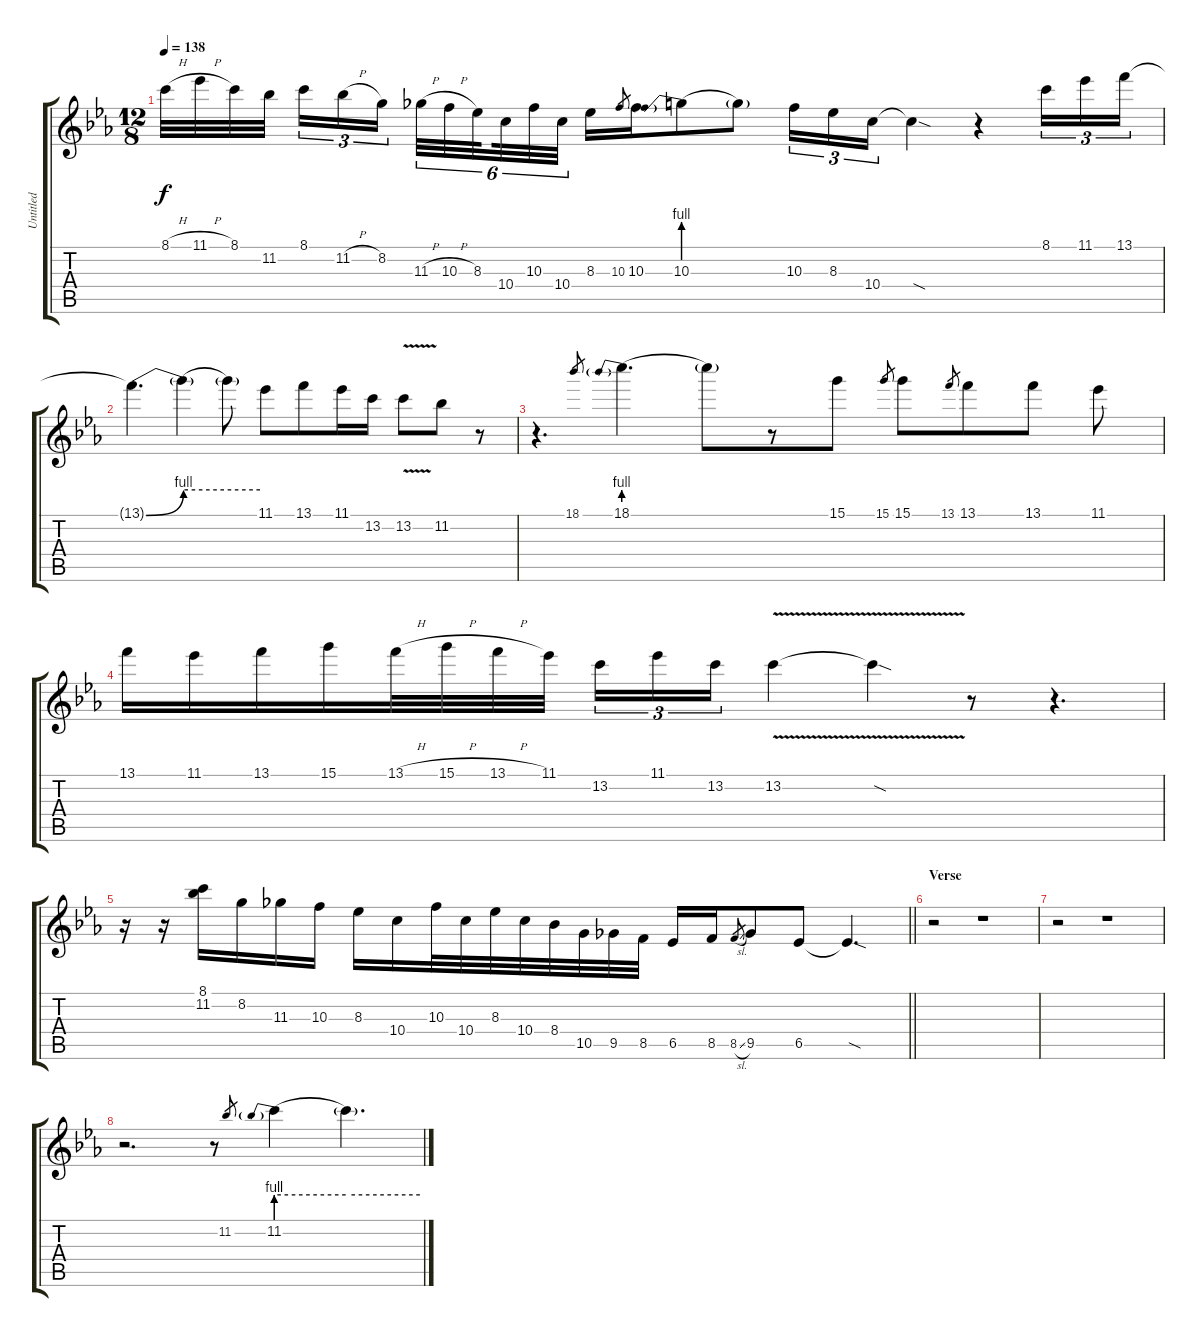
\track ("Untitled" "Untitled") {instrument distortionguitar}
\staff {score tabs}
\tuning (E4 B3 G3 D3 A2 E2) {hide}
\ts (12 8)
\tempo 138
\clef g2
\ks eb
8.1{h}.32{dy f} 11.1{h}.32 8.1.32 11.2.32{beam splitsecondary} 8.1.16{tu (3 2)} 11.2{h}.16{tu (3 2)} 8.2.16{tu (3 2) beam splitsecondary} 11.3{h}.32{tu (6 4)} 10.3{h}.32{tu (6 4)} 8.3.32{tu (6 4) beam splitsecondary} 10.4.32{tu (6 4)} 10.3.32{tu (6 4)} 10.4.32{tu (6 4)} 8.3.16 10.3.16 10.3.8{gr} 10.3{be (prebend 0 4 60 4)}.8 10.3{t}.8 10.3.16{tu (3 2)} 8.3.16{tu (3 2)} 10.4.16{tu (3 2)} 10.4{sod t}.4 r.4 8.1.16{tu (3 2)} 11.1.16{tu (3 2)} 13.1.16{tu (3 2)} |
13.1{be (bend 0 0 60 4) t}.4{d} 13.1{be (hold 0 4 60 4) t}.4 13.1{t}.8 11.1.8 13.1.8 11.1.16 13.2.16 13.2{v}.8 11.2.8 r.8 |
r.4{d} 18.1.8{gr} 18.1{be (prebend 0 4 60 4)}.4{d} 18.1{t}.8 r.8 15.1.8 15.1.8{gr} 15.1.8 13.1.8{gr} 13.1.8 13.1.8 11.1.8 |
13.1.16 11.1.16 13.1.16 15.1.16 13.1{h}.32 15.1{h}.32 13.1{h}.32 11.1.32 13.2.16{tu (3 2)} 11.1.16{tu (3 2)} 13.2.16{tu (3 2)} 13.2{v}.4 13.2{sod t}.4 r.8 r.4{d} |
\barLineRight lightlight
r.16 r.16 (8.1 11.2).16 8.2.16 11.3.16 10.3.16 8.3.16 10.4.16 10.3.32 10.4.32 8.3.32 10.4.32 8.4.32 10.5.32 9.5.32 8.5.32 6.5.16 8.5.16 8.5{sl}.8{gr} 9.5.8 6.5.8 6.5{sod t}.4{d} |
\section ("" "Verse")
r.2 r.1 |
r.2 r.1 |
r.2{d} r.8 11.2.8{gr} 11.2{be (prebend 0 4 60 4)}.4 11.2{be (hold 0 4 60 4) t}.4{d}
